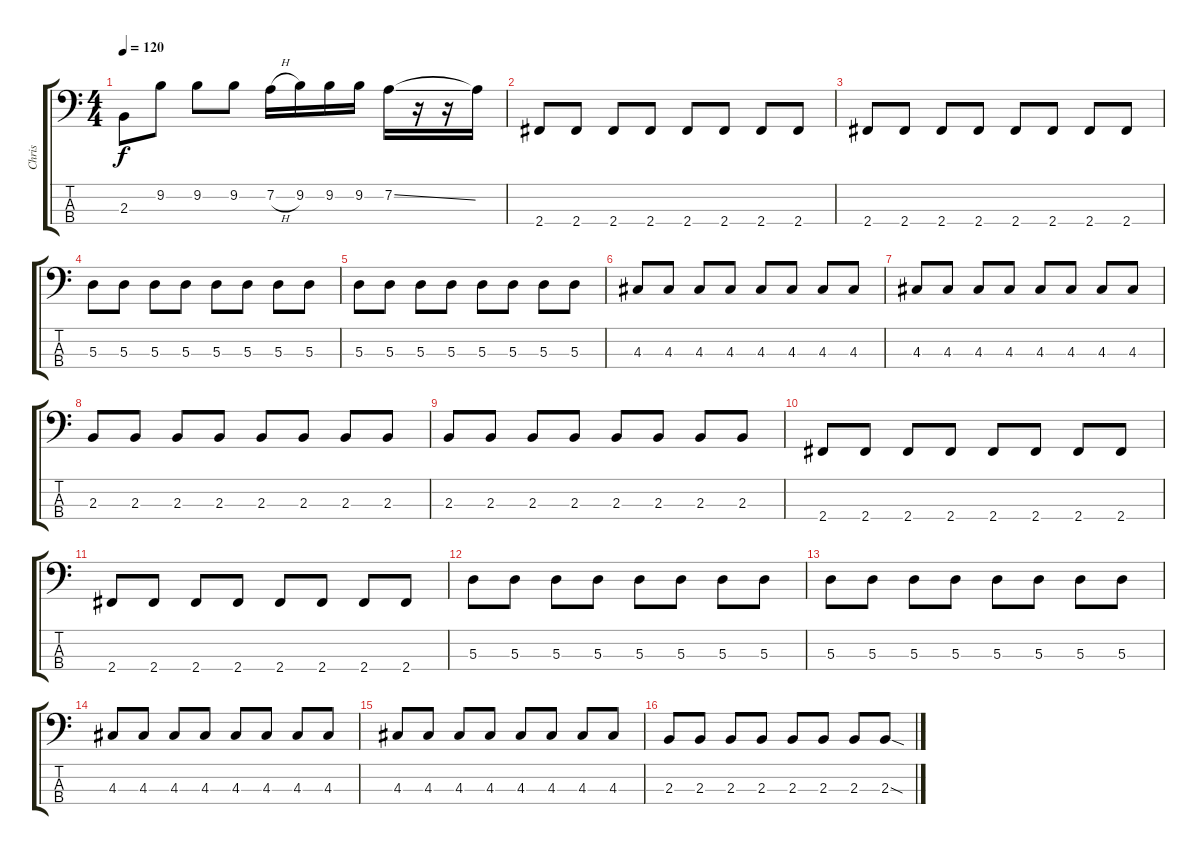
\track ("Chris" "Chris") {instrument acousticbass}
\staff {score tabs}
\tuning (G2 D2 A1 E1) {hide}
\ts (4 4)
\tempo 120
\clef f4
\ks c
2.3.8{dy f} 9.2.8 9.2.8 9.2.8 7.2{h}.16 9.2.16 9.2.16 9.2.16 7.2{ss}.16 r.16 r.16 7.2{t}.16 |
2.4.8 2.4.8 2.4.8 2.4.8 2.4.8 2.4.8 2.4.8 2.4.8 |
2.4.8 2.4.8 2.4.8 2.4.8 2.4.8 2.4.8 2.4.8 2.4.8 |
5.3.8 5.3.8 5.3.8 5.3.8 5.3.8 5.3.8 5.3.8 5.3.8 |
5.3.8 5.3.8 5.3.8 5.3.8 5.3.8 5.3.8 5.3.8 5.3.8 |
4.3.8 4.3.8 4.3.8 4.3.8 4.3.8 4.3.8 4.3.8 4.3.8 |
4.3.8 4.3.8 4.3.8 4.3.8 4.3.8 4.3.8 4.3.8 4.3.8 |
2.3.8 2.3.8 2.3.8 2.3.8 2.3.8 2.3.8 2.3.8 2.3.8 |
2.3.8 2.3.8 2.3.8 2.3.8 2.3.8 2.3.8 2.3.8 2.3.8 |
2.4.8 2.4.8 2.4.8 2.4.8 2.4.8 2.4.8 2.4.8 2.4.8 |
2.4.8 2.4.8 2.4.8 2.4.8 2.4.8 2.4.8 2.4.8 2.4.8 |
5.3.8 5.3.8 5.3.8 5.3.8 5.3.8 5.3.8 5.3.8 5.3.8 |
5.3.8 5.3.8 5.3.8 5.3.8 5.3.8 5.3.8 5.3.8 5.3.8 |
4.3.8 4.3.8 4.3.8 4.3.8 4.3.8 4.3.8 4.3.8 4.3.8 |
4.3.8 4.3.8 4.3.8 4.3.8 4.3.8 4.3.8 4.3.8 4.3.8 |
2.3.8 2.3.8 2.3.8 2.3.8 2.3.8 2.3.8 2.3.8 2.3{sod}.8
